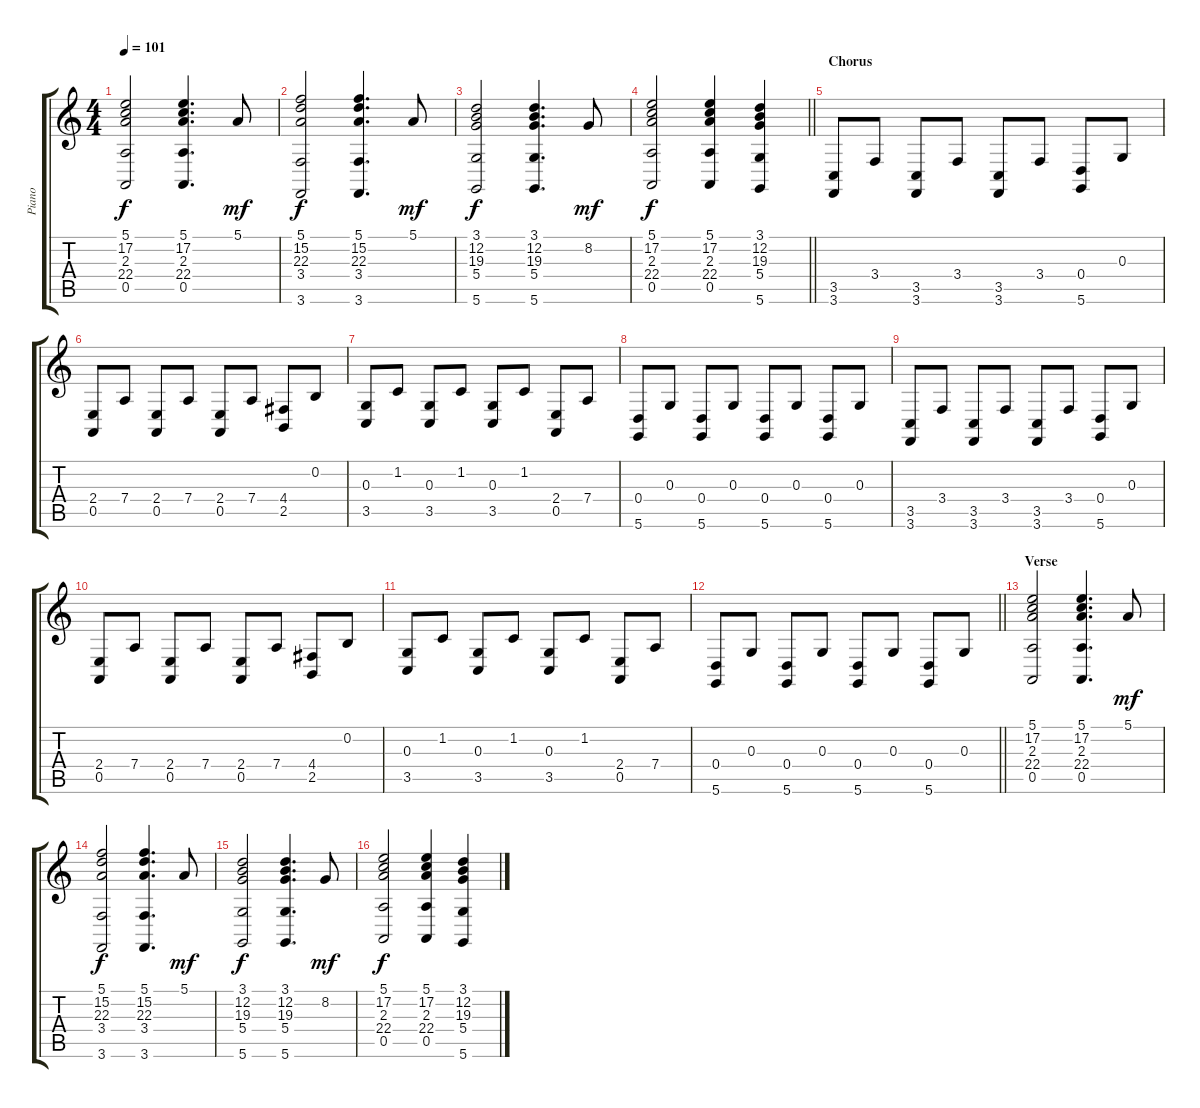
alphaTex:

\track ("Piano" "Piano") {instrument electricgrandpiano}
\staff {score tabs}
\tuning (E4 B3 G3 D3 A2 D2) {hide}
\ts (4 4)
\tempo 101
\clef g2
\ks c
(5.1 17.2 2.3 22.4 0.5).2{dy f} (5.1 17.2 2.3 22.4 0.5).4{d} 5.1.8{dy mf} |
(5.1 15.2 22.3 3.4 3.6).2{dy f} (5.1 15.2 22.3 3.4 3.6).4{d} 5.1.8{dy mf} |
(3.1 12.2 19.3 5.4 5.6).2{dy f} (3.1 12.2 19.3 5.4 5.6).4{d} 8.2.8{dy mf} |
\barLineRight lightlight
(5.1 17.2 2.3 22.4 0.5).2{dy f} (5.1 17.2 2.3 22.4 0.5).4 (3.1 12.2 19.3 5.4 5.6).4 |
\section ("" "Chorus")
(3.5 3.6).8 3.4.8 (3.5 3.6).8 3.4.8 (3.5 3.6).8 3.4.8 (0.4 5.6).8 0.3.8 |
(2.4 0.5).8 7.4.8 (2.4 0.5).8 7.4.8 (2.4 0.5).8 7.4.8 (4.4 2.5).8 0.2.8 |
(0.3 3.5).8 1.2.8 (0.3 3.5).8 1.2.8 (0.3 3.5).8 1.2.8 (2.4 0.5).8 7.4.8 |
(0.4 5.6).8 0.3.8 (0.4 5.6).8 0.3.8 (0.4 5.6).8 0.3.8 (0.4 5.6).8 0.3.8 |
(3.5 3.6).8 3.4.8 (3.5 3.6).8 3.4.8 (3.5 3.6).8 3.4.8 (0.4 5.6).8 0.3.8 |
(2.4 0.5).8 7.4.8 (2.4 0.5).8 7.4.8 (2.4 0.5).8 7.4.8 (4.4 2.5).8 0.2.8 |
(0.3 3.5).8 1.2.8 (0.3 3.5).8 1.2.8 (0.3 3.5).8 1.2.8 (2.4 0.5).8 7.4.8 |
\barLineRight lightlight
(0.4 5.6).8 0.3.8 (0.4 5.6).8 0.3.8 (0.4 5.6).8 0.3.8 (0.4 5.6).8 0.3.8 |
\section ("" "Verse")
(5.1 17.2 2.3 22.4 0.5).2 (5.1 17.2 2.3 22.4 0.5).4{d} 5.1.8{dy mf} |
(5.1 15.2 22.3 3.4 3.6).2{dy f} (5.1 15.2 22.3 3.4 3.6).4{d} 5.1.8{dy mf} |
(3.1 12.2 19.3 5.4 5.6).2{dy f} (3.1 12.2 19.3 5.4 5.6).4{d} 8.2.8{dy mf} |
(5.1 17.2 2.3 22.4 0.5).2{dy f} (5.1 17.2 2.3 22.4 0.5).4 (3.1 12.2 19.3 5.4 5.6).4
